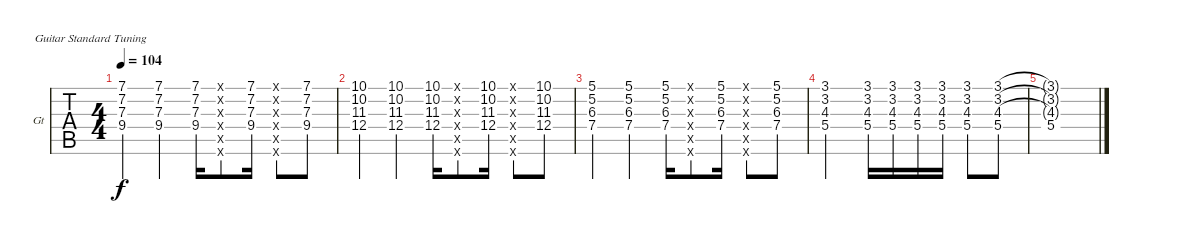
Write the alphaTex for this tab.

\defaultSystemsLayout 4
\bracketExtendMode groupsimilarinstruments
\firstSystemTrackNameOrientation horizontal
\otherSystemsTrackNameOrientation horizontal
\track ("Илья" "Gt") {instrument acousticguitarsteel}
\staff {tabs}
\tuning (E4 B3 G3 D3 A2 E2)
\ts (4 4)
\tempo 104
\clef g2
\ks c
(9.4 7.3 7.2 7.1).4{dy f} (9.4 7.3 7.2 7.1).4 (9.4 7.3 7.2 7.1).16 (9.4{x} 7.3{x} 7.2{x} 7.1{x} 0.6{x} 0.5{x}).8 (9.4 7.3 7.2 7.1).16 (9.4{x} 7.3{x} 7.2{x} 7.1{x} 0.6{x} 0.5{x}).8 (9.4 7.3 7.2 7.1).8 |
(12.4 11.3 10.2 10.1).4 (12.4 11.3 10.2 10.1).4 (12.4 11.3 10.2 10.1).16 (12.4{x} 11.3{x} 10.2{x} 10.1{x} 0.5{x} 0.6{x}).8 (12.4 11.3 10.2 10.1).16 (12.4{x} 11.3{x} 10.2{x} 10.1{x} 0.6{x} 0.5{x}).8 (12.4 11.3 10.2 10.1).8 |
(7.4 6.3 5.2 5.1).4 (7.4 6.3 5.2 5.1).4 (7.4 6.3 5.2 5.1).16 (7.4{x} 6.3{x} 5.2{x} 5.1{x} 0.5{x} 0.6{x}).8 (7.4 6.3 5.2 5.1).16 (7.4{x} 6.3{x} 5.2{x} 5.1{x} 0.6{x} 0.5{x}).8 (7.4 6.3 5.2 5.1).8 |
(5.4 4.3 3.2 3.1).2 (5.4 4.3 3.2 3.1).16 (5.4 4.3 3.2 3.1).16 (5.4 4.3 3.2 3.1).16 (5.4 4.3 3.2 3.1).16 (5.4 4.3 3.2 3.1).8 (5.4 4.3 3.2 3.1).8 |
(5.4 4.3{t} 3.2{t} 3.1{t}).1
